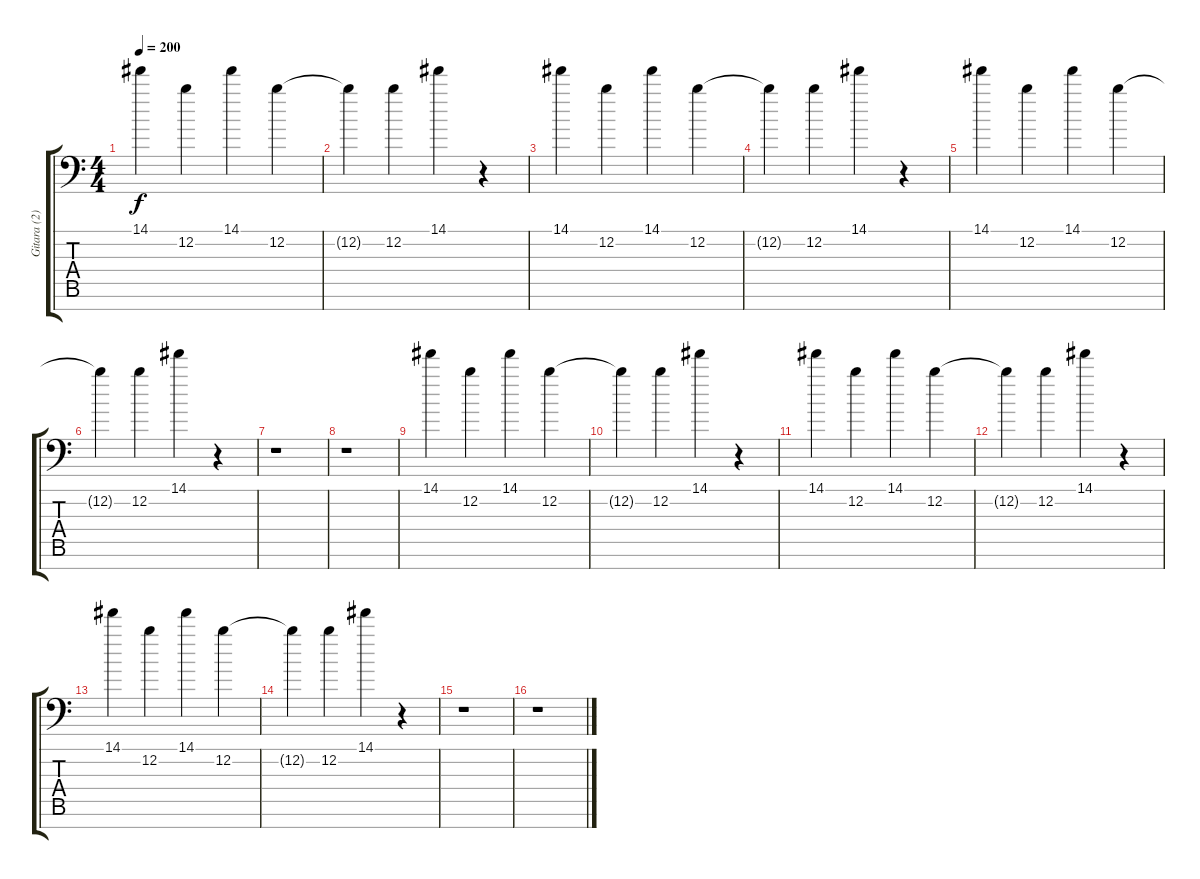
\track ("Gitara (2)" "Gitara (2)") {instrument distortionguitar}
\staff {score tabs}
\tuning (E4 B3 G3 D3 A2 E2 C-1) {hide}
\ts (4 4)
\tempo 200
\clef f4
\ks c
14.1.4{dy f} 12.2.4 14.1.4 12.2.4 |
12.2{t}.4 12.2.4 14.1.4 r.4 |
14.1.4 12.2.4 14.1.4 12.2.4 |
12.2{t}.4 12.2.4 14.1.4 r.4 |
14.1.4 12.2.4 14.1.4 12.2.4 |
12.2{t}.4 12.2.4 14.1.4 r.4 |
r.1 |
r.1 |
14.1.4 12.2.4 14.1.4 12.2.4 |
12.2{t}.4 12.2.4 14.1.4 r.4 |
14.1.4 12.2.4 14.1.4 12.2.4 |
12.2{t}.4 12.2.4 14.1.4 r.4 |
14.1.4 12.2.4 14.1.4 12.2.4 |
12.2{t}.4 12.2.4 14.1.4 r.4 |
r.1 |
r.1
